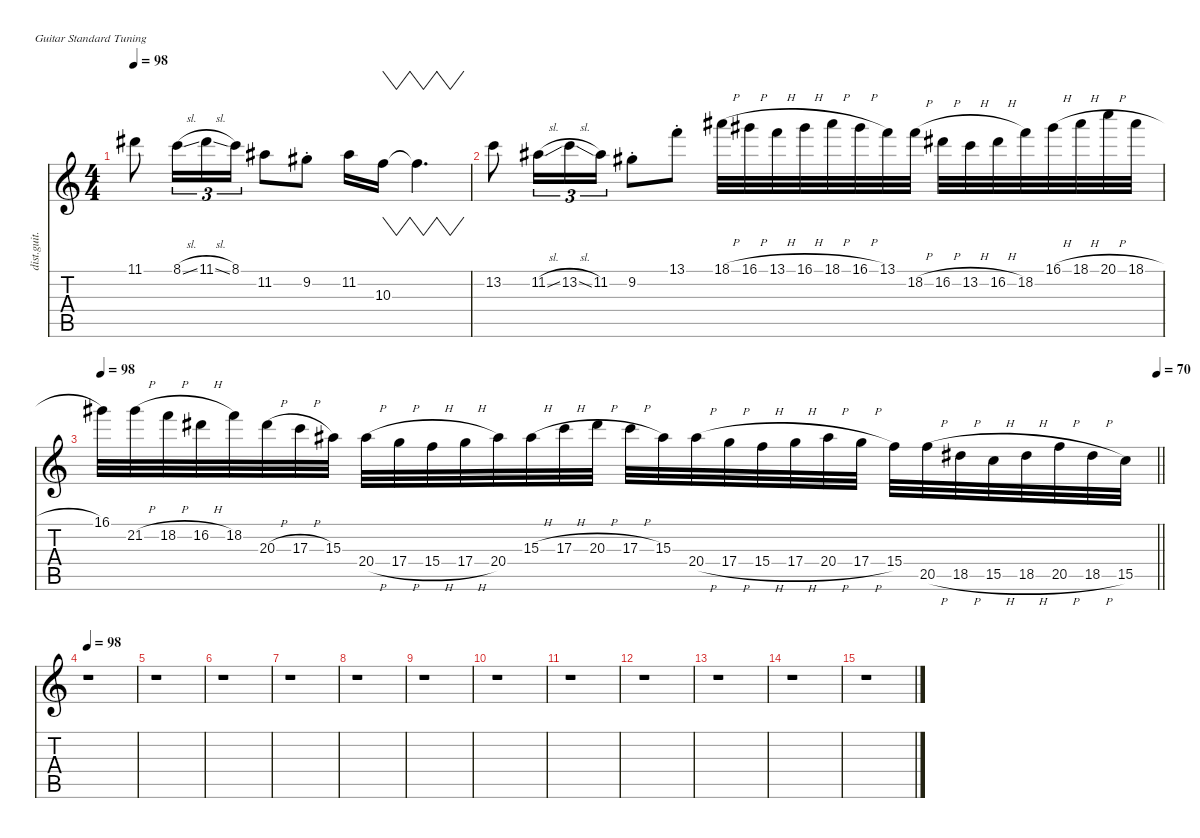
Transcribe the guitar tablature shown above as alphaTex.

\defaultSystemsLayout 4
\hideDynamics
\bracketExtendMode nobrackets
\otherSystemsTrackNameOrientation horizontal
\track ("Gtr1" "dist.guit.") {instrument distortionguitar}
\staff {score tabs}
\tuning (E4 B3 G3 D3 A2 E2)
\ts (4 4)
\tempo 98
\clef g2
\ks c
11.1{t acc #}.8{dy f beam Down} 8.1{sl}.16{tu (3 2) beam Down} 11.1{sl acc #}.16{tu (3 2) beam Down} 8.1.16{tu (3 2) beam Down} 11.2{acc #}.8{beam Down} 9.2{st acc #}.8{beam Down} 11.2{acc #}.16{beam Down} 10.3.16{vw beam Down} 10.3{t}.4{vw d beam Down} |
13.2.8{beam Down} 11.2{sl acc #}.16{tu (3 2) beam Down} 13.2{sl}.16{tu (3 2) beam Down} 11.2{acc #}.16{tu (3 2) beam Down} 9.2{st acc #}.8{beam Down} 13.1{st}.8{beam Down} 18.1{h acc #}.32{beam Down} 16.1{h acc #}.32{beam Down} 13.1{h}.32{beam Down} 16.1{h acc #}.32{beam Down} 18.1{h acc #}.32{beam Down} 16.1{h acc #}.32{beam Down} 13.1.32{beam Down} 18.2{h}.32{beam Down} 16.2{h acc #}.32{beam Down} 13.2{h}.32{beam Down} 16.2{h acc #}.32{beam Down} 18.2.32{beam Down} 16.1{h acc #}.32{beam Down} 18.1{h acc #}.32{beam Down} 20.1{h}.32{beam Down} 18.1{h acc #}.32{beam Down} |
\tempo 98
\tempo (70 1)
\barLineRight lightlight
16.1{acc #}.32{beam Down} 21.2{h acc #}.32{beam Down} 18.2{h}.32{beam Down} 16.2{h acc #}.32{beam Down} 18.2.32{beam Down} 20.3{h acc #}.32{beam Down} 17.3{h}.32{beam Down} 15.3{acc #}.32{beam Down} 20.4{h acc #}.32{beam Down} 17.4{h}.32{beam Down} 15.4{h}.32{beam Down} 17.4{h}.32{beam Down} 20.4{acc #}.32{beam Down} 15.3{h acc #}.32{beam Down} 17.3{h}.32{beam Down} 20.3{h acc #}.32{beam Down} 17.3{h}.32{beam Down} 15.3{acc #}.32{beam Down} 20.4{h acc #}.32{beam Down} 17.4{h}.32{beam Down} 15.4{h}.32{beam Down} 17.4{h}.32{beam Down} 20.4{h acc #}.32{beam Down} 17.4{h}.32{beam Down} 15.4.32{beam Down} 20.5{h}.32{beam Down} 18.5{h acc #}.32{beam Down} 15.5{h}.32{beam Down} 18.5{h acc #}.32{beam Down} 20.5{h}.32{beam Down} 18.5{h acc #}.32{beam Down} 15.5.32{beam Down} |
\tempo 98
r.1{beam Down} |
r.1{beam Down} |
r.1{beam Down} |
r.1{beam Down} |
r.1{beam Down} |
r.1{beam Down} |
r.1{beam Down} |
r.1{beam Down} |
r.1{beam Down} |
r.1{beam Down} |
r.1{beam Down} |
r.1{beam Down}
